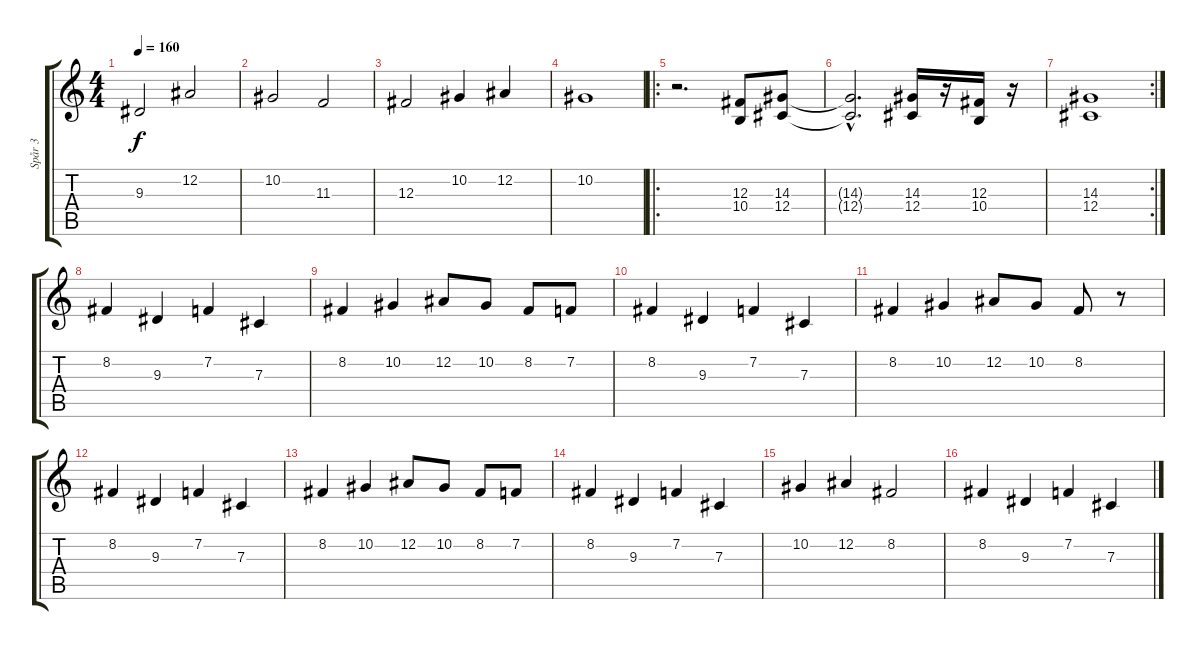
\track ("Spår 3" "Spår 3") {instrument trumpet}
\staff {score tabs}
\tuning (Eb4 Bb3 Gb3 Db3 Ab2 Eb2) {hide}
\ts (4 4)
\tempo 160
\clef g2
\ks c
9.3.2{dy f} 12.2.2 |
10.2.2 11.3.2 |
12.3.2 10.2.4 12.2.4 |
10.2.1 |
\ro
r.2{d} (12.3 10.4).8 (14.3 12.4).8 |
(14.3{hac t} 12.4{hac t}).2{d} (14.3 12.4).16 r.16 (12.3 10.4).16 r.16 |
\rc 2
(14.3 12.4).1 |
8.2.4{volume 16 instrument violin} 9.3.4 7.2.4 7.3.4 |
8.2.4 10.2.4 12.2.8 10.2.8 8.2.8 7.2.8 |
8.2.4{volume 16 instrument violin} 9.3.4 7.2.4 7.3.4 |
8.2.4 10.2.4 12.2.8 10.2.8 8.2.8 r.8 |
8.2.4{volume 16 instrument violin} 9.3.4 7.2.4 7.3.4 |
8.2.4 10.2.4 12.2.8 10.2.8 8.2.8 7.2.8 |
8.2.4{volume 16 instrument violin} 9.3.4 7.2.4 7.3.4 |
10.2.4 12.2.4 8.2.2 |
8.2.4{instrument violin} 9.3.4 7.2.4 7.3.4
